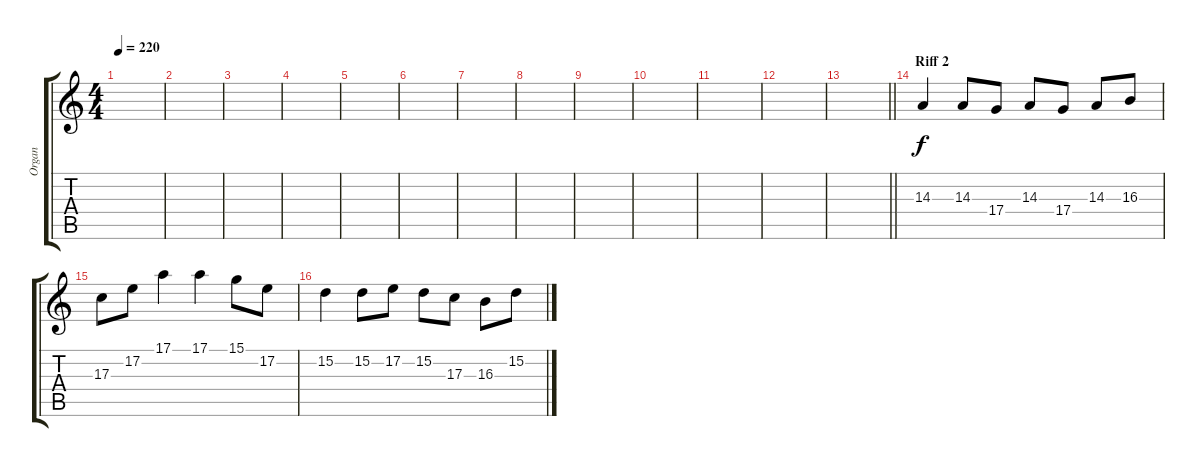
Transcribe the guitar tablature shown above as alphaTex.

\track ("Organ" "Organ") {instrument tenorsax}
\staff {score tabs}
\tuning (E4 B3 G3 D3 A2 E2) {hide}
\ts (4 4)
\tempo 220
\clef g2
\ks c
|
|
|
|
|
|
|
|
|
|
|
|
\barLineRight lightlight
|
\section ("" "Riff 2")
14.3.4 14.3.8 17.4.8 14.3.8 17.4.8 14.3.8 16.3.8 |
17.3.8 17.2.8 17.1.4 17.1.4 15.1.8 17.2.8 |
15.2.4 15.2.8 17.2.8 15.2.8 17.3.8 16.3.8 15.2.8
